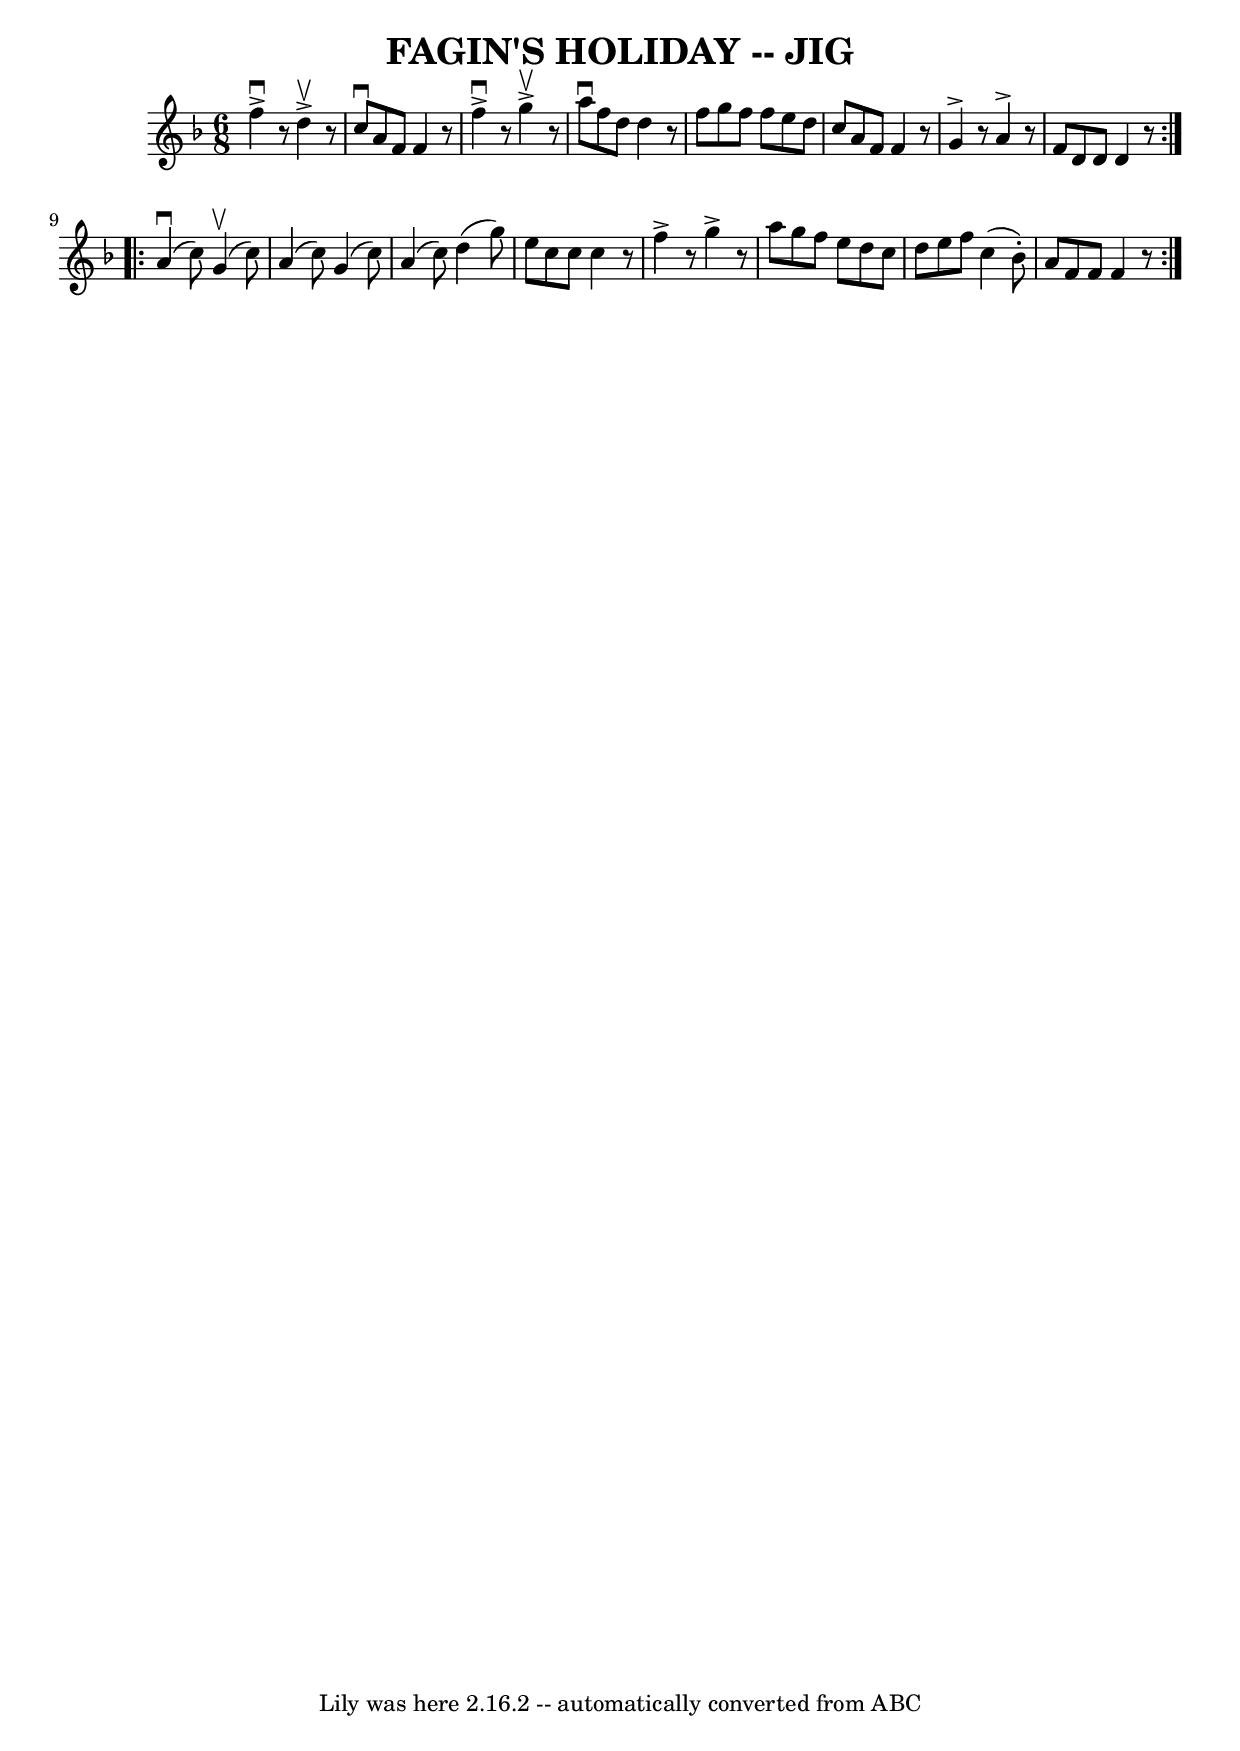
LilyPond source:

\version "2.16.2"
\include "Mammoth.ily"
\header {
  %% book = "Ryan's Mammoth Collection of Fiddle Tunes"
  crossRefNumber = "1"
  footnotes = ""
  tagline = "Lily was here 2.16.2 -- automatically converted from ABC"
  title = "FAGIN'S HOLIDAY -- JIG"

}
voicedefault =  {



  \repeat volta 2 {

    \time 6/8 
    \key f \major f''4^\downbow^\accent   r8 d''4^\upbow^\accent   
    r8   |
    c''8^\downbow a'8 f'8 f'4    r8   |
    f''4 
    ^\downbow^\accent   r8 g''4^\upbow^\accent   r8   |
    a''8^\downbow  
    f''8 d''8 d''4    r8       |
    f''8 g''8 f''8 f''8    
    e''8 d''8    |
    c''8 a'8 f'8 f'4    r8   |
    g'4 
    ^\accent   r8 a'4^\accent   r8   |
    f'8 d'8 d'8 d'4    r8   

  }     
  \repeat volta 2 {
    a'4 (^\downbow c''8) g'4 (^\upbow c''8  
    -)   |
    a'4 (c''8) g'4 (c''8)   |
    a'4 (c''8  
    -) d''4 (g''8)   |
    e''8 c''8 c''8 c''4    r8       
    |
    f''4^\accent   r8 g''4^\accent   r8   |
    a''8 g''8    
    f''8 e''8 d''8 c''8    |
    d''8 e''8 f''8 c''4 (
    bes'8 -.)   |
    a'8 f'8 f'8 f'4    r8   
  }   

}

\score{
  <<

    \context Staff="default"
    {
      \voicedefault 
      
    }

  >>
  \layout {
    
  }
  \midi {
  }

}
